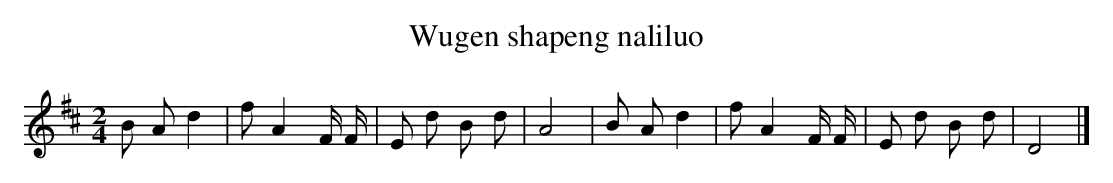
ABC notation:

X:1
T: Wugen shapeng naliluo
L: 1/8
M: 2/4
K: D
B Ad2 [I:setbarnb 1]|
fA2F/ F/ |
E d B d |
A4 |
B Ad2 |
fA2F/ F/ |
E d B d |
D4 |]
